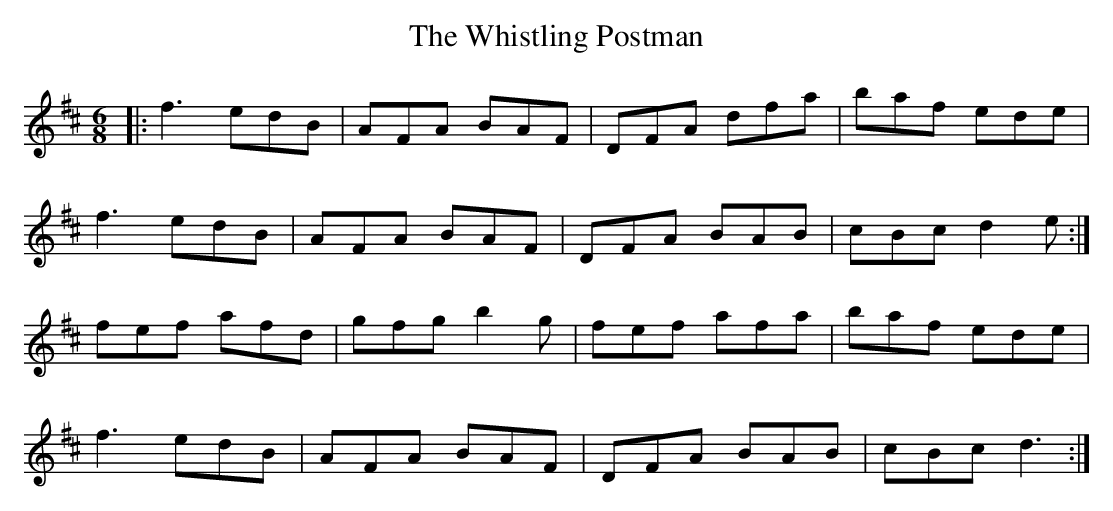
X:1
T: The Whistling Postman
M: 6/8
L: 1/8
K: Dmaj
|:f3 edB|AFA BAF|DFA dfa|baf ede|
f3 edB|AFA BAF|DFA BAB|cBc d2e:|
fef afd|gfg b2g|fef afa|baf ede|
f3 edB|AFA BAF|DFA BAB|cBc d3:|
